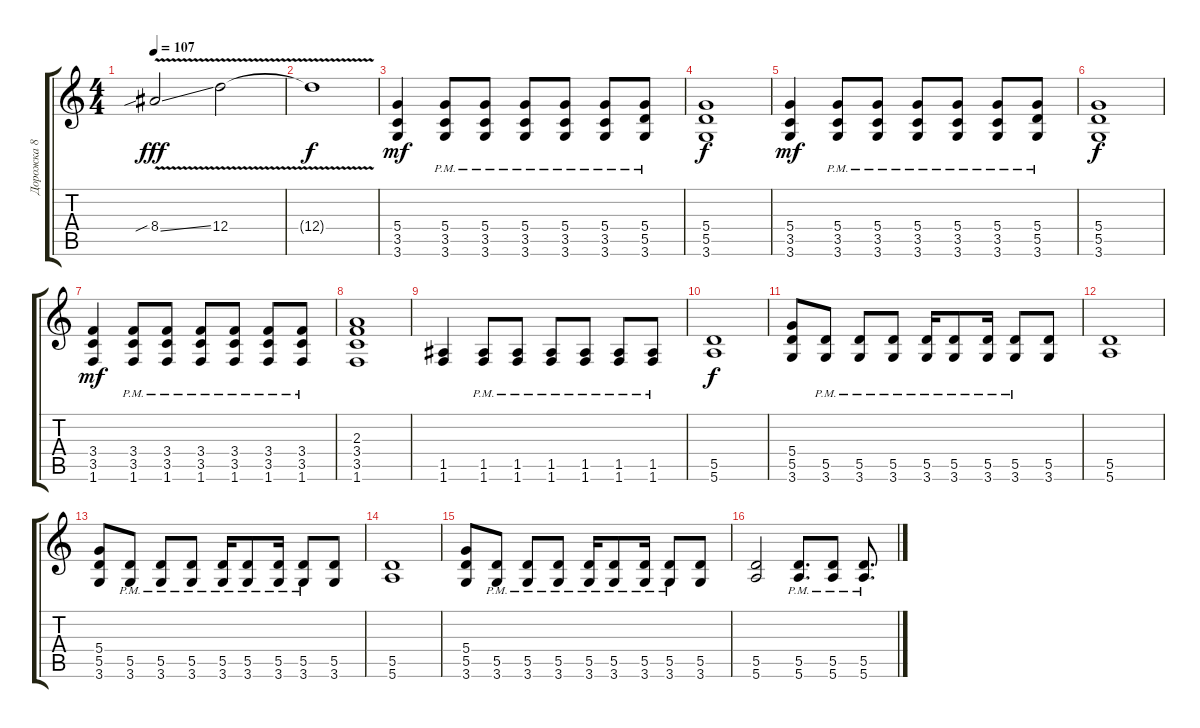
\track ("Дорожка 8" "Дорожка 8") {instrument distortionguitar}
\staff {score tabs}
\tuning (E4 B3 G3 D3 A2 E2) {hide}
\ts (4 4)
\tempo 107
\clef g2
\ks c
8.4{v sib ss}.2{dy fff} 12.4{v}.2 |
12.4{t}.1{dy f} |
(5.4 3.5 3.6).4{dy mf} (5.4{pm} 3.5{pm} 3.6{pm}).8 (5.4{pm} 3.5{pm} 3.6{pm}).8 (5.4{pm} 3.5{pm} 3.6{pm}).8 (5.4{pm} 3.5{pm} 3.6{pm}).8 (5.4{pm} 3.5{pm} 3.6{pm}).8 (5.4{pm} 5.5{pm} 3.6{pm}).8 |
(5.4 5.5 3.6).1{dy f} |
(5.4 3.5 3.6).4{dy mf} (5.4{pm} 3.5{pm} 3.6{pm}).8 (5.4{pm} 3.5{pm} 3.6{pm}).8 (5.4{pm} 3.5{pm} 3.6{pm}).8 (5.4{pm} 3.5{pm} 3.6{pm}).8 (5.4{pm} 3.5{pm} 3.6{pm}).8 (5.4{pm} 5.5{pm} 3.6{pm}).8 |
(5.4 5.5 3.6).1{dy f} |
(3.4 3.5 1.6).4{dy mf} (3.4{pm} 3.5{pm} 1.6{pm}).8 (3.4{pm} 3.5{pm} 1.6{pm}).8 (3.4{pm} 3.5{pm} 1.6{pm}).8 (3.4{pm} 3.5{pm} 1.6{pm}).8 (3.4{pm} 3.5{pm} 1.6{pm}).8 (3.4{pm} 3.5{pm} 1.6{pm}).8 |
(2.3 3.4 3.5 1.6).1 |
(1.5 1.6).4 (1.5{pm} 1.6{pm}).8 (1.5{pm} 1.6{pm}).8 (1.5{pm} 1.6{pm}).8 (1.5{pm} 1.6{pm}).8 (1.5{pm} 1.6{pm}).8 (1.5{pm} 1.6{pm}).8 |
(5.5 5.6).1{dy f} |
(5.4 5.5 3.6).8 (5.5{pm} 3.6{pm}).8 (5.5{pm} 3.6{pm}).8 (5.5{pm} 3.6{pm}).8 (5.5{pm} 3.6{pm}).16 (5.5{pm} 3.6{pm}).8 (5.5{pm} 3.6{pm}).16 (5.5{pm} 3.6{pm}).8 (5.5 3.6).8 |
(5.5 5.6).1 |
(5.4 5.5 3.6).8 (5.5{pm} 3.6{pm}).8 (5.5{pm} 3.6{pm}).8 (5.5{pm} 3.6{pm}).8 (5.5{pm} 3.6{pm}).16 (5.5{pm} 3.6{pm}).8 (5.5{pm} 3.6{pm}).16 (5.5{pm} 3.6{pm}).8 (5.5 3.6).8 |
(5.5 5.6).1 |
(5.4 5.5 3.6).8 (5.5{pm} 3.6{pm}).8 (5.5{pm} 3.6{pm}).8 (5.5{pm} 3.6{pm}).8 (5.5{pm} 3.6{pm}).16 (5.5{pm} 3.6{pm}).8 (5.5{pm} 3.6{pm}).16 (5.5{pm} 3.6{pm}).8 (5.5 3.6).8 |
(5.5 5.6).2 (5.5{pm} 5.6{pm}).8{d} (5.5{pm} 5.6{pm}).8 (5.5{pm} 5.6{pm}).8{d}
